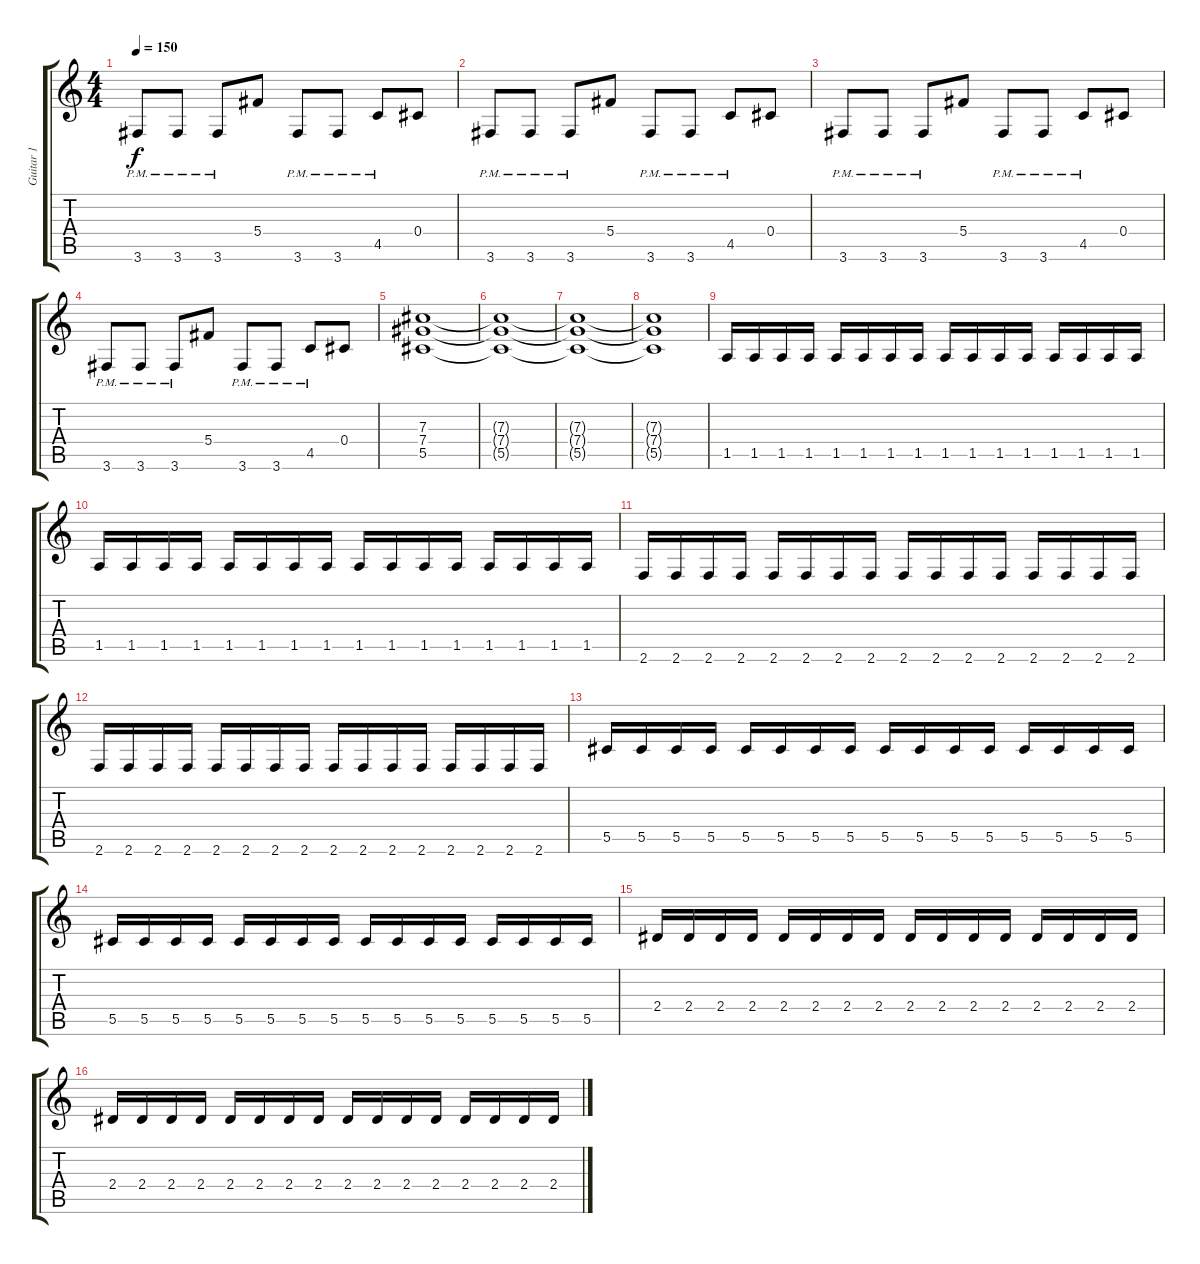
\track ("Guitar 1" "Guitar 1") {instrument distortionguitar}
\staff {score tabs}
\tuning (Eb4 Bb3 Gb3 Db3 Ab2 Eb2) {hide}
\ts (4 4)
\tempo 150
\clef g2
\ks c
3.6{pm}.8{dy f} 3.6{pm}.8 3.6{pm}.8 5.4.8 3.6{pm}.8 3.6{pm}.8 4.5{pm}.8 0.4.8 |
3.6{pm}.8 3.6{pm}.8 3.6{pm}.8 5.4.8 3.6{pm}.8 3.6{pm}.8 4.5{pm}.8 0.4.8 |
3.6{pm}.8 3.6{pm}.8 3.6{pm}.8 5.4.8 3.6{pm}.8 3.6{pm}.8 4.5{pm}.8 0.4.8 |
3.6{pm}.8 3.6{pm}.8 3.6{pm}.8 5.4.8 3.6{pm}.8 3.6{pm}.8 4.5{pm}.8 0.4.8 |
(7.3 7.4 5.5).1 |
(7.3{t} 7.4{t} 5.5{t}).1 |
(7.3{t} 7.4{t} 5.5{t}).1 |
(7.3{t} 7.4{t} 5.5{t}).1 |
1.5.16 1.5.16 1.5.16 1.5.16 1.5.16 1.5.16 1.5.16 1.5.16 1.5.16 1.5.16 1.5.16 1.5.16 1.5.16 1.5.16 1.5.16 1.5.16 |
1.5.16 1.5.16 1.5.16 1.5.16 1.5.16 1.5.16 1.5.16 1.5.16 1.5.16 1.5.16 1.5.16 1.5.16 1.5.16 1.5.16 1.5.16 1.5.16 |
2.6.16 2.6.16 2.6.16 2.6.16 2.6.16 2.6.16 2.6.16 2.6.16 2.6.16 2.6.16 2.6.16 2.6.16 2.6.16 2.6.16 2.6.16 2.6.16 |
2.6.16 2.6.16 2.6.16 2.6.16 2.6.16 2.6.16 2.6.16 2.6.16 2.6.16 2.6.16 2.6.16 2.6.16 2.6.16 2.6.16 2.6.16 2.6.16 |
5.5.16 5.5.16 5.5.16 5.5.16 5.5.16 5.5.16 5.5.16 5.5.16 5.5.16 5.5.16 5.5.16 5.5.16 5.5.16 5.5.16 5.5.16 5.5.16 |
5.5.16 5.5.16 5.5.16 5.5.16 5.5.16 5.5.16 5.5.16 5.5.16 5.5.16 5.5.16 5.5.16 5.5.16 5.5.16 5.5.16 5.5.16 5.5.16 |
2.4.16 2.4.16 2.4.16 2.4.16 2.4.16 2.4.16 2.4.16 2.4.16 2.4.16 2.4.16 2.4.16 2.4.16 2.4.16 2.4.16 2.4.16 2.4.16 |
2.4.16 2.4.16 2.4.16 2.4.16 2.4.16 2.4.16 2.4.16 2.4.16 2.4.16 2.4.16 2.4.16 2.4.16 2.4.16 2.4.16 2.4.16 2.4.16
